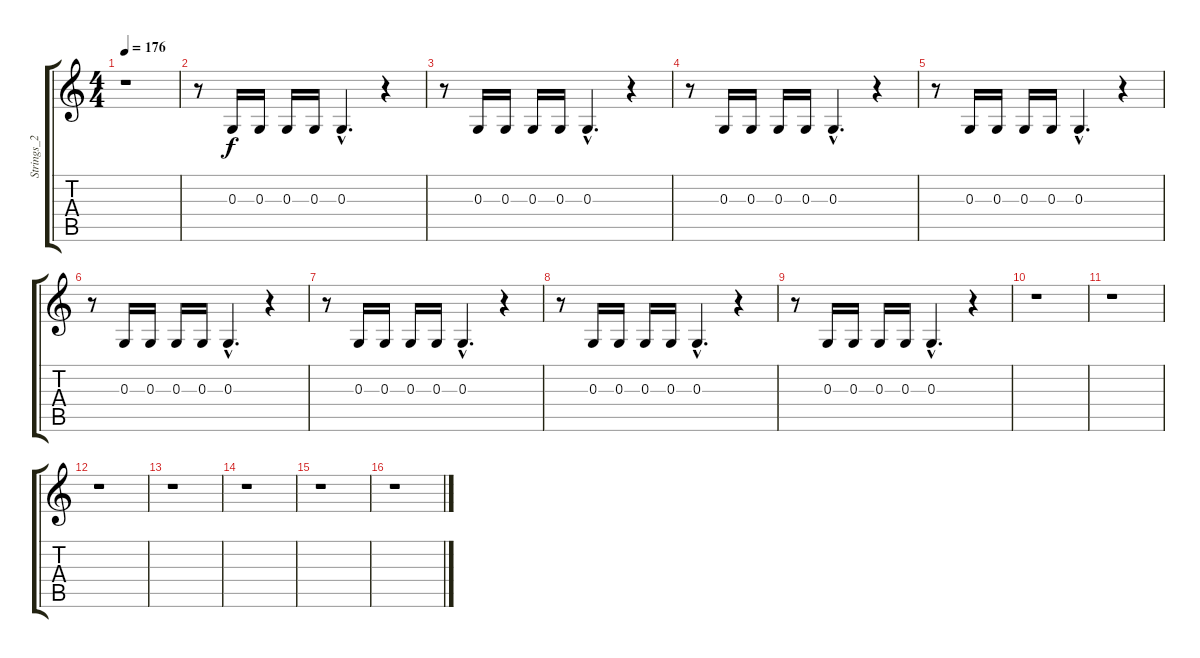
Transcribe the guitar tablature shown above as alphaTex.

\track ("Strings_2 " "Strings_2 ") {instrument frenchhorn}
\staff {score tabs}
\tuning (E4 B3 G3 D3 A2 E2) {hide}
\ts (4 4)
\tempo 176
\clef g2
\ks c
r.1{dy f} |
r.8 0.3.16{balance 9} 0.3.16 0.3.16 0.3.16 0.3{hac}.4{d} r.4 |
r.8 0.3.16 0.3.16 0.3.16 0.3.16 0.3{hac}.4{d} r.4 |
r.8 0.3.16 0.3.16 0.3.16 0.3.16 0.3{hac}.4{d} r.4 |
r.8 0.3.16 0.3.16 0.3.16 0.3.16 0.3{hac}.4{d} r.4 |
r.8 0.3.16 0.3.16 0.3.16 0.3.16 0.3{hac}.4{d} r.4 |
r.8 0.3.16 0.3.16 0.3.16 0.3.16 0.3{hac}.4{d} r.4 |
r.8 0.3.16 0.3.16 0.3.16 0.3.16 0.3{hac}.4{d} r.4 |
r.8 0.3.16 0.3.16 0.3.16 0.3.16 0.3{hac}.4{d} r.4 |
r.1 |
r.1 |
r.1 |
r.1 |
r.1 |
r.1 |
r.1
